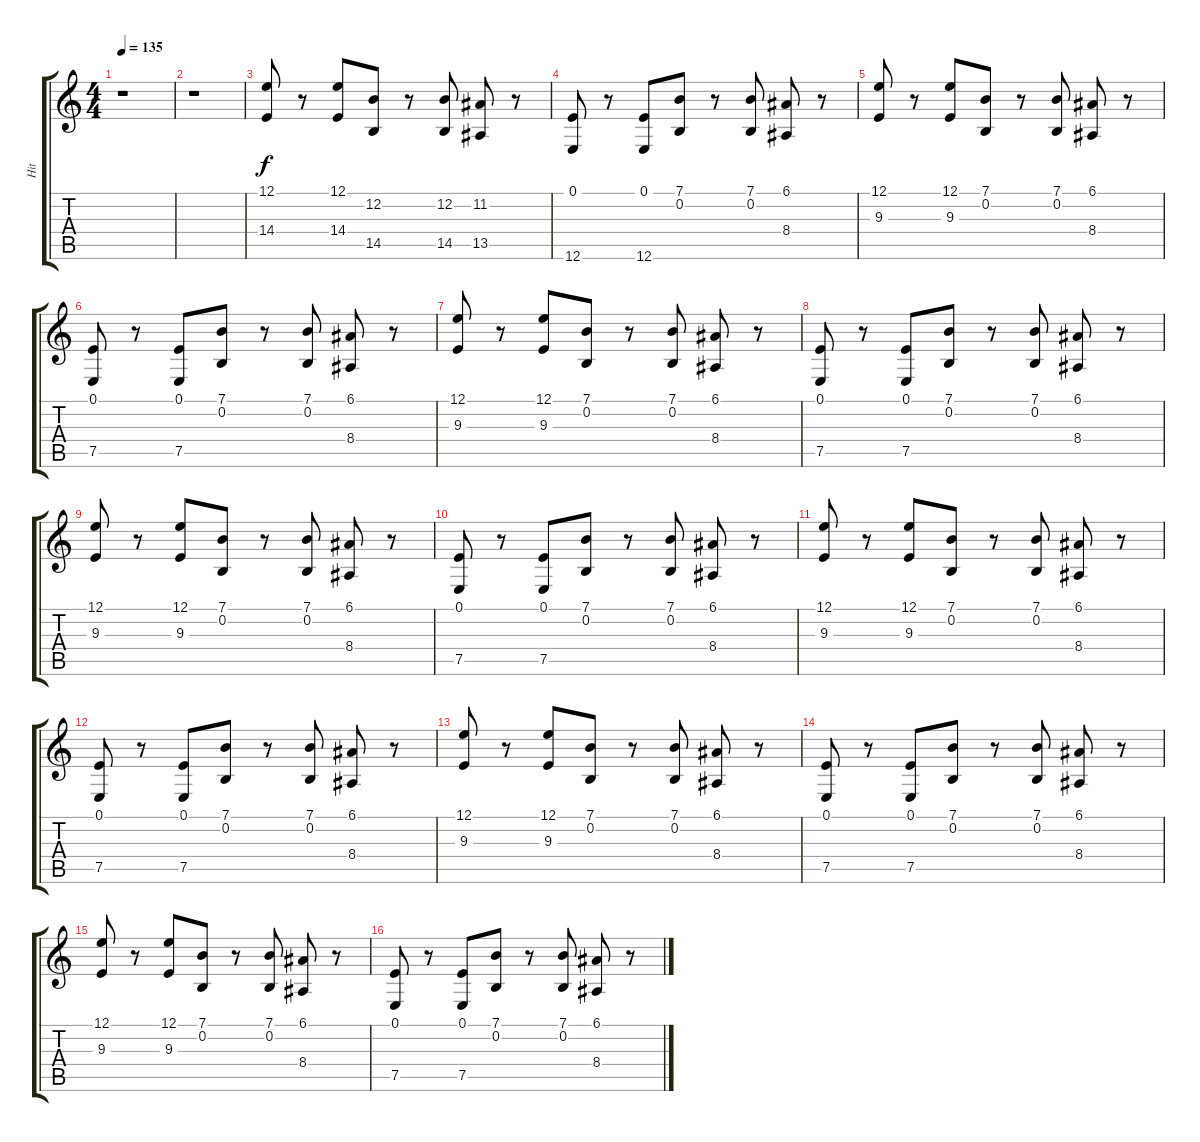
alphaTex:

\track ("Hit" "Hit") {instrument orchestrahit}
\staff {score tabs}
\tuning (E4 B3 G3 D3 A2 E2) {hide}
\ts (4 4)
\tempo 135
\clef g2
\ks c
r.1{dy f} |
r.1 |
(12.1 14.4).8 r.8 (12.1 14.4).8 (12.2 14.5).8 r.8 (12.2 14.5).8 (11.2 13.5).8 r.8 |
(0.1 12.6).8 r.8 (0.1 12.6).8 (7.1 0.2).8 r.8 (7.1 0.2).8 (6.1 8.4).8 r.8 |
(12.1 9.3).8 r.8 (12.1 9.3).8 (7.1 0.2).8 r.8 (7.1 0.2).8 (6.1 8.4).8 r.8 |
(0.1 7.5).8 r.8 (0.1 7.5).8 (7.1 0.2).8 r.8 (7.1 0.2).8 (6.1 8.4).8 r.8 |
(12.1 9.3).8 r.8 (12.1 9.3).8 (7.1 0.2).8 r.8 (7.1 0.2).8 (6.1 8.4).8 r.8 |
(0.1 7.5).8 r.8 (0.1 7.5).8 (7.1 0.2).8 r.8 (7.1 0.2).8 (6.1 8.4).8 r.8 |
(12.1 9.3).8 r.8 (12.1 9.3).8 (7.1 0.2).8 r.8 (7.1 0.2).8 (6.1 8.4).8 r.8 |
(0.1 7.5).8 r.8 (0.1 7.5).8 (7.1 0.2).8 r.8 (7.1 0.2).8 (6.1 8.4).8 r.8 |
(12.1 9.3).8 r.8 (12.1 9.3).8 (7.1 0.2).8 r.8 (7.1 0.2).8 (6.1 8.4).8 r.8 |
(0.1 7.5).8 r.8 (0.1 7.5).8 (7.1 0.2).8 r.8 (7.1 0.2).8 (6.1 8.4).8 r.8 |
(12.1 9.3).8 r.8 (12.1 9.3).8 (7.1 0.2).8 r.8 (7.1 0.2).8 (6.1 8.4).8 r.8 |
(0.1 7.5).8 r.8 (0.1 7.5).8 (7.1 0.2).8 r.8 (7.1 0.2).8 (6.1 8.4).8 r.8 |
(12.1 9.3).8 r.8 (12.1 9.3).8 (7.1 0.2).8 r.8 (7.1 0.2).8 (6.1 8.4).8 r.8 |
(0.1 7.5).8 r.8 (0.1 7.5).8 (7.1 0.2).8 r.8 (7.1 0.2).8 (6.1 8.4).8 r.8
